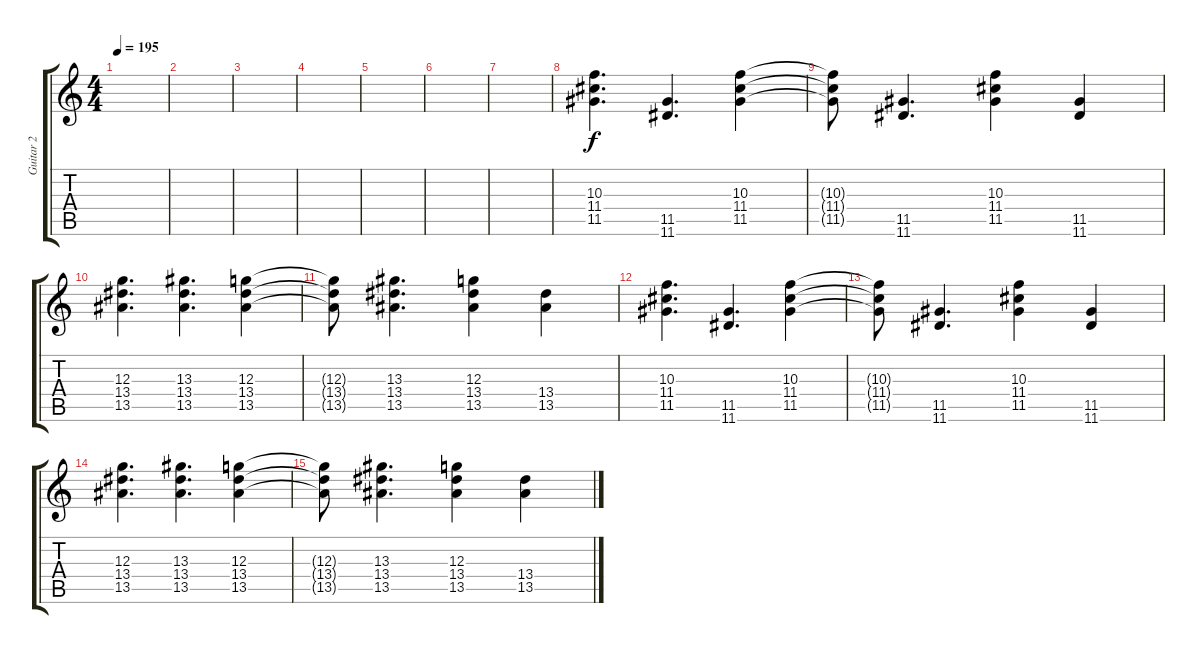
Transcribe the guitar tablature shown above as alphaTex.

\track ("Guitar 2" "Guitar 2") {instrument acousticguitarsteel}
\staff {score tabs}
\tuning (E4 B3 G3 D3 A2 E2) {hide}
\ts (4 4)
\tempo 195
\clef g2
\ks c
|
|
|
|
|
|
|
(10.3 11.4 11.5).4{d txt " " volume 14 instrument distortionguitar} (11.5 11.6).4{d} (10.3 11.4 11.5).4 |
(10.3{t} 11.4{t} 11.5{t}).8 (11.5 11.6).4{d} (10.3 11.4 11.5).4 (11.5 11.6).4 |
(12.3 13.4 13.5).4{d} (13.3 13.4 13.5).4{d} (12.3 13.4 13.5).4 |
(12.3{t} 13.4{t} 13.5{t}).8 (13.3 13.4 13.5).4{d} (12.3 13.4 13.5).4 (13.4 13.5).4 |
(10.3 11.4 11.5).4{d volume 14 instrument distortionguitar} (11.5 11.6).4{d} (10.3 11.4 11.5).4 |
(10.3{t} 11.4{t} 11.5{t}).8 (11.5 11.6).4{d} (10.3 11.4 11.5).4 (11.5 11.6).4 |
(12.3 13.4 13.5).4{d} (13.3 13.4 13.5).4{d} (12.3 13.4 13.5).4 |
(12.3{t} 13.4{t} 13.5{t}).8 (13.3 13.4 13.5).4{d} (12.3 13.4 13.5).4 (13.4 13.5).4
